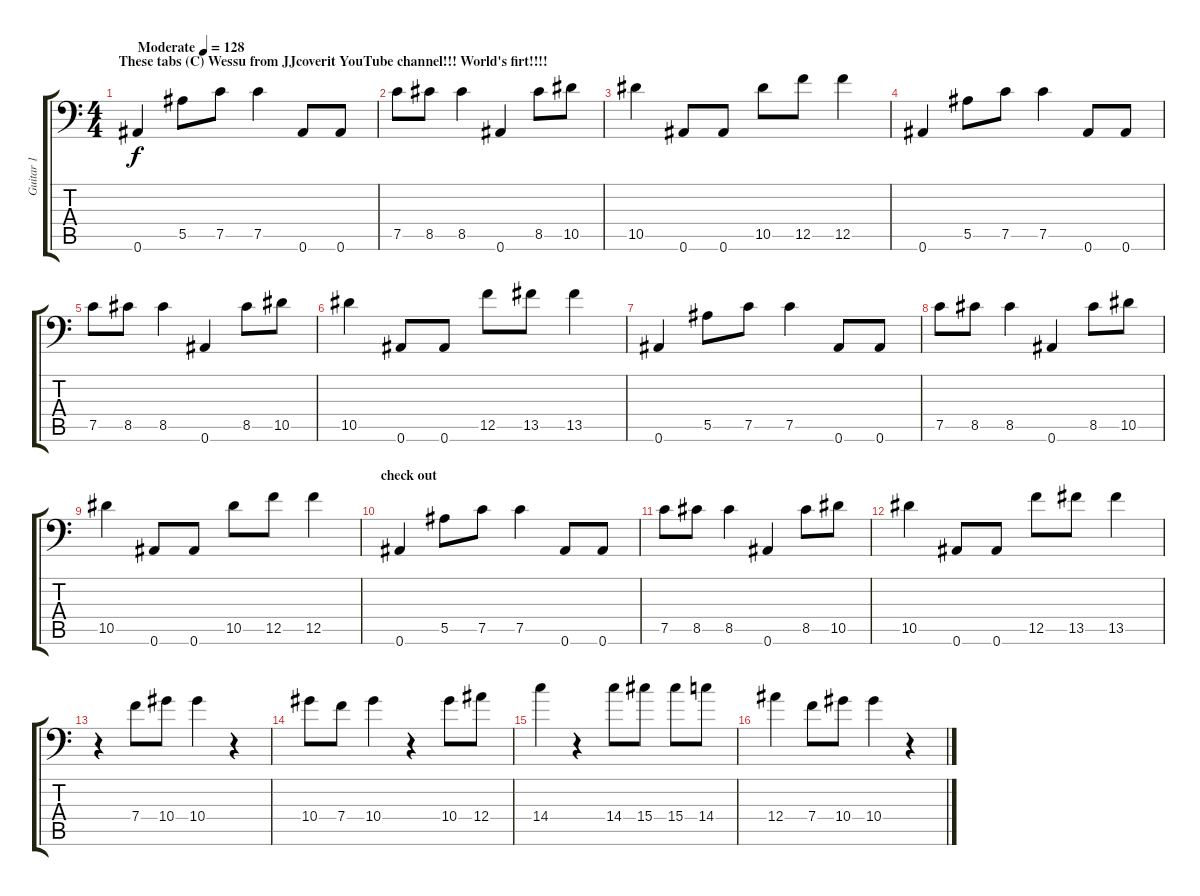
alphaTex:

\track ("Guitar 1" "Guitar 1") {instrument overdrivenguitar}
\staff {score tabs}
\tuning (C4 G3 Eb3 Bb2 F2 Bb1) {hide}
\ts (4 4)
\section ("" "These tabs (C) Wessu from JJcoverit YouTube channel!!! World's firt!!!!")
\tempo (128 "Moderate")
\clef f4
\ks c
0.6.4{dy f instrument overdrivenguitar} 5.5.8 7.5.8 7.5.4 0.6.8 0.6.8 |
7.5.8 8.5.8 8.5.4 0.6.4 8.5.8 10.5.8 |
10.5.4 0.6.8 0.6.8 10.5.8 12.5.8 12.5.4 |
0.6.4 5.5.8 7.5.8 7.5.4 0.6.8 0.6.8 |
7.5.8 8.5.8 8.5.4 0.6.4 8.5.8 10.5.8 |
10.5.4 0.6.8 0.6.8 12.5.8 13.5.8 13.5.4 |
0.6.4 5.5.8 7.5.8 7.5.4 0.6.8 0.6.8 |
7.5.8 8.5.8 8.5.4 0.6.4 8.5.8 10.5.8 |
10.5.4 0.6.8 0.6.8 10.5.8 12.5.8 12.5.4 |
\section ("" "check out")
0.6.4 5.5.8 7.5.8 7.5.4 0.6.8 0.6.8 |
7.5.8 8.5.8 8.5.4 0.6.4 8.5.8 10.5.8 |
10.5.4 0.6.8 0.6.8 12.5.8 13.5.8 13.5.4 |
r.4 7.4.8 10.4.8 10.4.4 r.4 |
10.4.8 7.4.8 10.4.4 r.4 10.4.8 12.4.8 |
14.4.4 r.4 14.4.8 15.4.8 15.4.8 14.4.8 |
12.4.4 7.4.8 10.4.8 10.4.4 r.4
